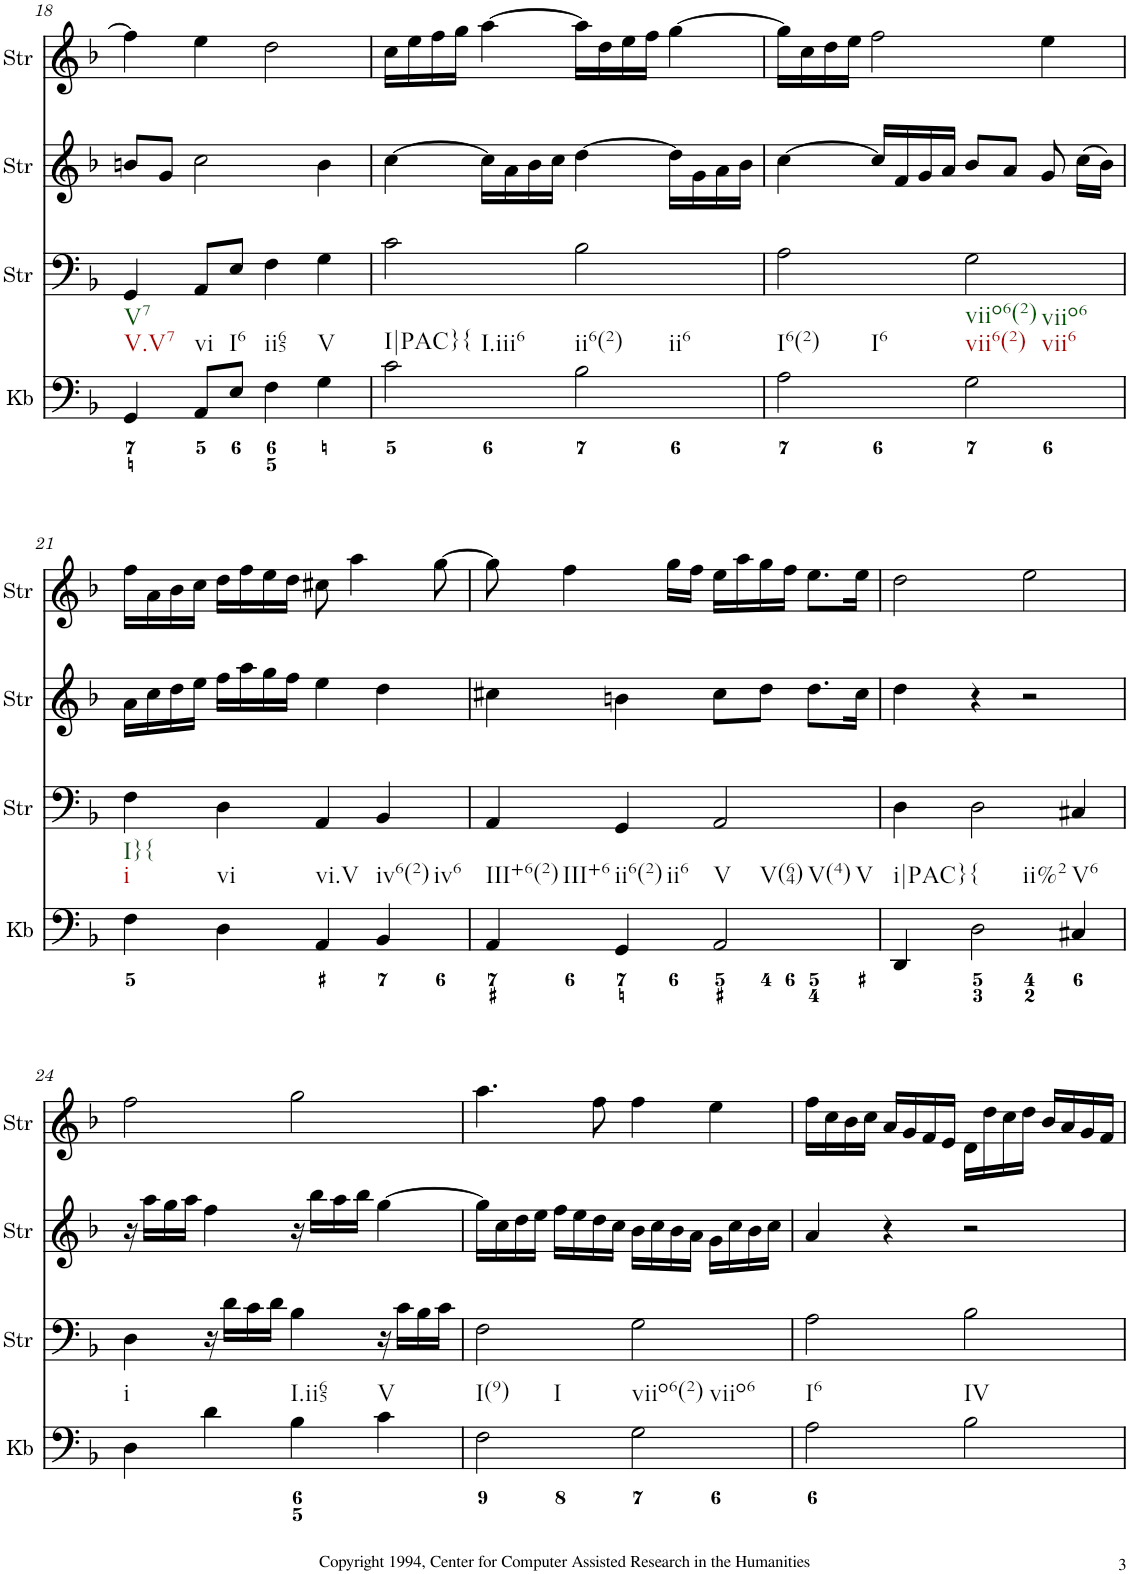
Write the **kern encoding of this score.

**kern	**kern	**kern	**kern
*part4	*part3	*part2	*part1
*staff4	*staff3	*staff2	*staff1
*I"Keyboard	*I"StringInstrument	*I"StringInstrument	*I"StringInstrument
*I'Kb	*I'Str	*I'Str	*I'Str
!!LO:PB:g=z
*clefF4	*clefF4	*clefG2	*clefG2
*k[b-]	*k[b-]	*k[b-]	*k[b-]
*M4/4	*M4/4	*M4/4	*M4/4
=18	=18	=18	=18
!LO:TX:b:t=V.V7	!	!	!
!LO:TX:b:t=V7	!	!	!
4GG/	4GG/	8bn/L	4ff\]
.	.	8g/J	.
!LO:TX:b:t=vi	!	!	!
8AA/L	8AA/L	2cc\	4ee\
!LO:TX:b:t=I6	!	!	!
8E/J	8E/J	.	.
!LO:TX:b:t=ii65	!	!	!
4F\	4F\	.	2dd\
!LO:TX:b:t=V	!	!	!
4G\	4G\	4b\	.
=19	=19	=19	=19
!LO:TX:b:t=I|PAC}{	!	!	!
!LO:TX:b:t=I.iii6	!	!	!
2c\	2c\	[4cc\	16cc\LL
.	.	.	16ee\
.	.	.	16ff\
.	.	.	16gg\JJ
.	.	16cc\LL]	[4aa\
.	.	16a\	.
.	.	16b-\	.
.	.	16cc\JJ	.
!LO:TX:b:t=ii6(2)	!	!	!
!LO:TX:b:t=ii6	!	!	!
2B-\	2B-\	[4dd\	16aa\LL]
.	.	.	16dd\
.	.	.	16ee\
.	.	.	16ff\JJ
.	.	16dd\LL]	[4gg\
.	.	16g\	.
.	.	16a\	.
.	.	16b-\JJ	.
=20	=20	=20	=20
!LO:TX:b:t=I6(2)	!	!	!
!LO:TX:b:t=I6	!	!	!
2A\	2A\	[4cc\	16gg\LL]
.	.	.	16cc\
.	.	.	16dd\
.	.	.	16ee\JJ
.	.	16cc/LL]	2ff\
.	.	16f/	.
.	.	16g/	.
.	.	16a/JJ	.
!LO:TX:b:t=vii6(2)	!	!	!
!LO:TX:b:t=viio6(2)	!	!	!
!LO:TX:b:t=vii6	!	!	!
!LO:TX:b:t=viio6	!	!	!
2G\	2G\	8b-/L	.
.	.	8a/J	.
.	.	8g/	4ee\
.	.	(16cc\LL	.
.	.	16b-\JJ)	.
!!LO:LB:g=z
=21	=21	=21	=21
!LO:TX:b:t=i	!	!	!
!LO:TX:b:t=I}{	!	!	!
4F\	4F\	16a\LL	16ff\LL
.	.	16cc\	16a\
.	.	16dd\	16b-\
.	.	16ee\JJ	16cc\JJ
!LO:TX:b:t=vi	!	!	!
4D\	4D\	16ff\LL	16dd\LL
.	.	16aa\	16ff\
.	.	16gg\	16ee\
.	.	16ff\JJ	16dd\JJ
!LO:TX:b:t=vi.V	!	!	!
4AA/	4AA/	4ee\	8cc#X\
.	.	.	4aa\
!LO:TX:b:t=iv6(2)	!	!	!
!LO:TX:b:t=iv6	!	!	!
4BB-/	4BB-/	4dd\	.
.	.	.	[8gg\
=22	=22	=22	=22
!LO:TX:b:t=III+6(2)	!	!	!
!LO:TX:b:t=III+6	!	!	!
4AA/	4AA/	4cc#X\	8gg\]
.	.	.	4ff\
!LO:TX:b:t=ii6(2)	!	!	!
!LO:TX:b:t=ii6	!	!	!
4GG/	4GG/	4bn\	.
.	.	.	16gg\LL
.	.	.	16ff\JJ
!LO:TX:b:t=V	!	!	!
!LO:TX:b:t=V(64)	!	!	!
!LO:TX:b:t=V(4)	!	!	!
!LO:TX:b:t=V	!	!	!
2AA/	2AA/	8cc#\L	16ee\LL
.	.	.	16aa\
.	.	8dd\J	16gg\
.	.	.	16ff\JJ
.	.	8.dd\L	8.ee\L
.	.	16cc#\Jk	16ee\Jk
=23	=23	=23	=23
!LO:TX:b:t=i|PAC}	!	!	!
4DD/	4D\	4dd\	2dd\
!LO:TX:b:t={	!	!	!
!LO:TX:b:t=ii%2	!	!	!
2D\	2D\	4r	.
.	.	2r	2ee\
!LO:TX:b:t=V6	!	!	!
4C#X/	4C#X/	.	.
!!LO:LB:g=z
=24	=24	=24	=24
!LO:TX:b:t=i	!	!	!
4D\	4D\	16r	2ff\
.	.	16aa\LL	.
.	.	16gg\	.
.	.	16aa\JJ	.
4d\	16r	4ff\	.
.	16d\LL	.	.
.	16c\	.	.
.	16d\JJ	.	.
!LO:TX:b:t=I.ii65	!	!	!
4B-\	4B-\	16r	2gg\
.	.	16bb-\LL	.
.	.	16aa\	.
.	.	16bb-\JJ	.
!LO:TX:b:t=V	!	!	!
4c\	16r	[4gg\	.
.	16c\LL	.	.
.	16B-\	.	.
.	16c\JJ	.	.
=25	=25	=25	=25
!LO:TX:b:t=I(9)	!	!	!
!LO:TX:b:t=I	!	!	!
2F\	2F\	16gg\LL]	4.aa\
.	.	16cc\	.
.	.	16dd\	.
.	.	16ee\JJ	.
.	.	16ff\LL	.
.	.	16ee\	.
.	.	16dd\	8ff\
.	.	16cc\JJ	.
!LO:TX:b:t=viio6(2)	!	!	!
!LO:TX:b:t=viio6	!	!	!
2G\	2G\	16b-\LL	4ff\
.	.	16cc\	.
.	.	16b-\	.
.	.	16a\JJ	.
.	.	16g\LL	4ee\
.	.	16cc\	.
.	.	16b-\	.
.	.	16cc\JJ	.
=26	=26	=26	=26
!LO:TX:b:t=I6	!	!	!
2A\	2A\	4a/	16ff\LL
.	.	.	16cc\
.	.	.	16b-\
.	.	.	16cc\JJ
.	.	4r	16a/LL
.	.	.	16g/
.	.	.	16f/
.	.	.	16e/JJ
!LO:TX:b:t=IV	!	!	!
2B-\	2B-\	2r	16d\LL
.	.	.	16dd\
.	.	.	16cc\
.	.	.	16dd\JJ
.	.	.	16b-/LL
.	.	.	16a/
.	.	.	16g/
.	.	.	16f/JJ
=	=	=	=
*-	*-	*-	*-
